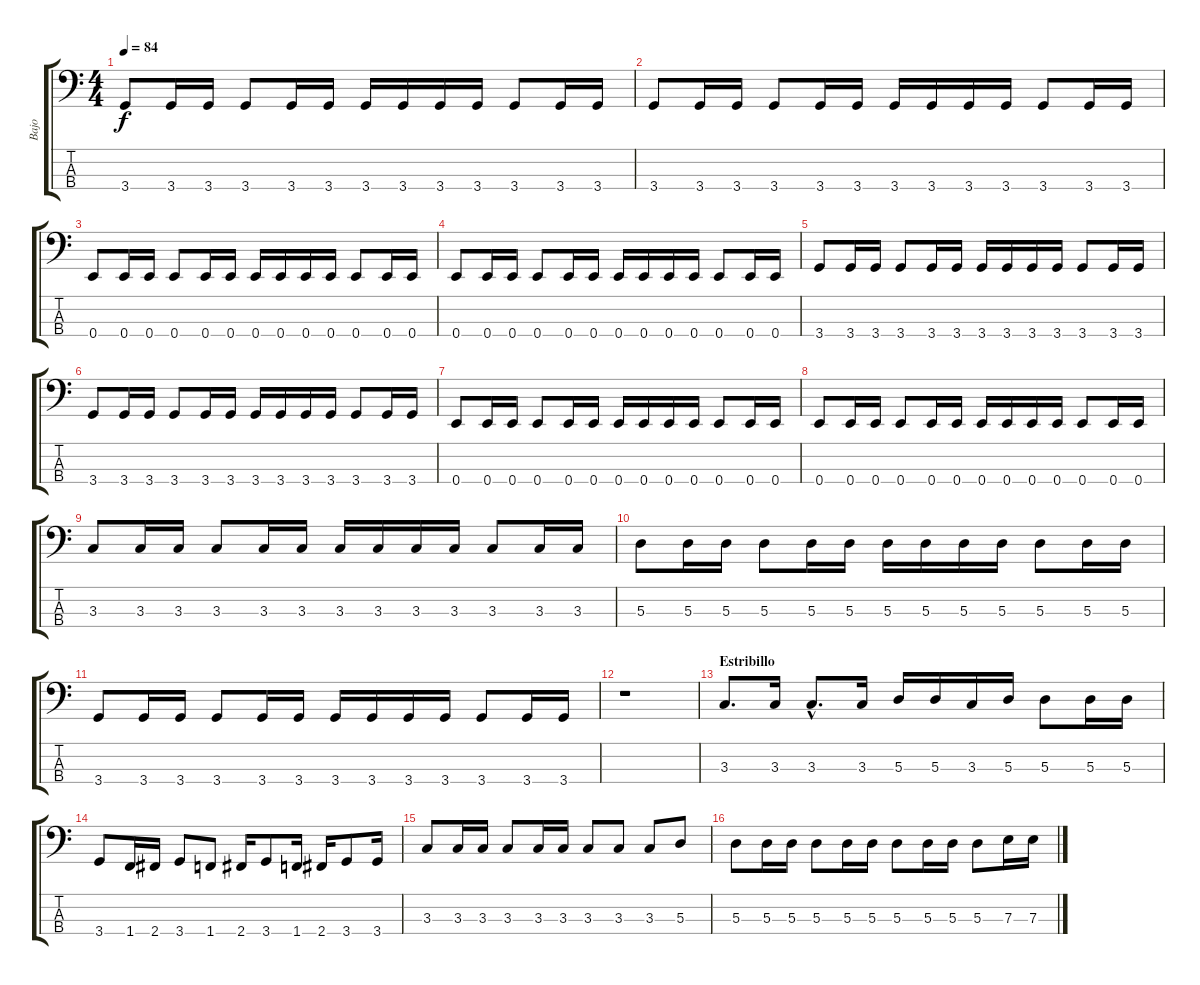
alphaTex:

\track ("Bajo" "Bajo") {instrument fretlessbass}
\staff {score tabs}
\tuning (G2 D2 A1 E1) {hide}
\ts (4 4)
\tempo 84
\clef f4
\ks c
3.4.8{dy f} 3.4.16 3.4.16 3.4.8 3.4.16 3.4.16 3.4.16 3.4.16 3.4.16 3.4.16 3.4.8 3.4.16 3.4.16 |
3.4.8 3.4.16 3.4.16 3.4.8 3.4.16 3.4.16 3.4.16 3.4.16 3.4.16 3.4.16 3.4.8 3.4.16 3.4.16 |
0.4.8 0.4.16 0.4.16 0.4.8 0.4.16 0.4.16 0.4.16 0.4.16 0.4.16 0.4.16 0.4.8 0.4.16 0.4.16 |
0.4.8 0.4.16 0.4.16 0.4.8 0.4.16 0.4.16 0.4.16 0.4.16 0.4.16 0.4.16 0.4.8 0.4.16 0.4.16 |
3.4.8 3.4.16 3.4.16 3.4.8 3.4.16 3.4.16 3.4.16 3.4.16 3.4.16 3.4.16 3.4.8 3.4.16 3.4.16 |
3.4.8 3.4.16 3.4.16 3.4.8 3.4.16 3.4.16 3.4.16 3.4.16 3.4.16 3.4.16 3.4.8 3.4.16 3.4.16 |
0.4.8 0.4.16 0.4.16 0.4.8 0.4.16 0.4.16 0.4.16 0.4.16 0.4.16 0.4.16 0.4.8 0.4.16 0.4.16 |
0.4.8 0.4.16 0.4.16 0.4.8 0.4.16 0.4.16 0.4.16 0.4.16 0.4.16 0.4.16 0.4.8 0.4.16 0.4.16 |
3.3.8 3.3.16 3.3.16 3.3.8 3.3.16 3.3.16 3.3.16 3.3.16 3.3.16 3.3.16 3.3.8 3.3.16 3.3.16 |
5.3.8 5.3.16 5.3.16 5.3.8 5.3.16 5.3.16 5.3.16 5.3.16 5.3.16 5.3.16 5.3.8 5.3.16 5.3.16 |
3.4.8 3.4.16 3.4.16 3.4.8 3.4.16 3.4.16 3.4.16 3.4.16 3.4.16 3.4.16 3.4.8 3.4.16 3.4.16 |
r.1 |
\section ("" "Estribillo")
3.3.8{d} 3.3.16 3.3{hac}.8{d} 3.3.16 5.3.16 5.3.16 3.3.16 5.3.16 5.3.8 5.3.16 5.3.16 |
3.4.8 1.4.16 2.4.16 3.4.8 1.4.8 2.4.16 3.4.8 1.4.16 2.4.16 3.4.8 3.4.16 |
3.3.8 3.3.16 3.3.16 3.3.8 3.3.16 3.3.16 3.3.8 3.3.8 3.3.8 5.3.8 |
5.3.8 5.3.16 5.3.16 5.3.8 5.3.16 5.3.16 5.3.8 5.3.16 5.3.16 5.3.8 7.3.16 7.3.16
